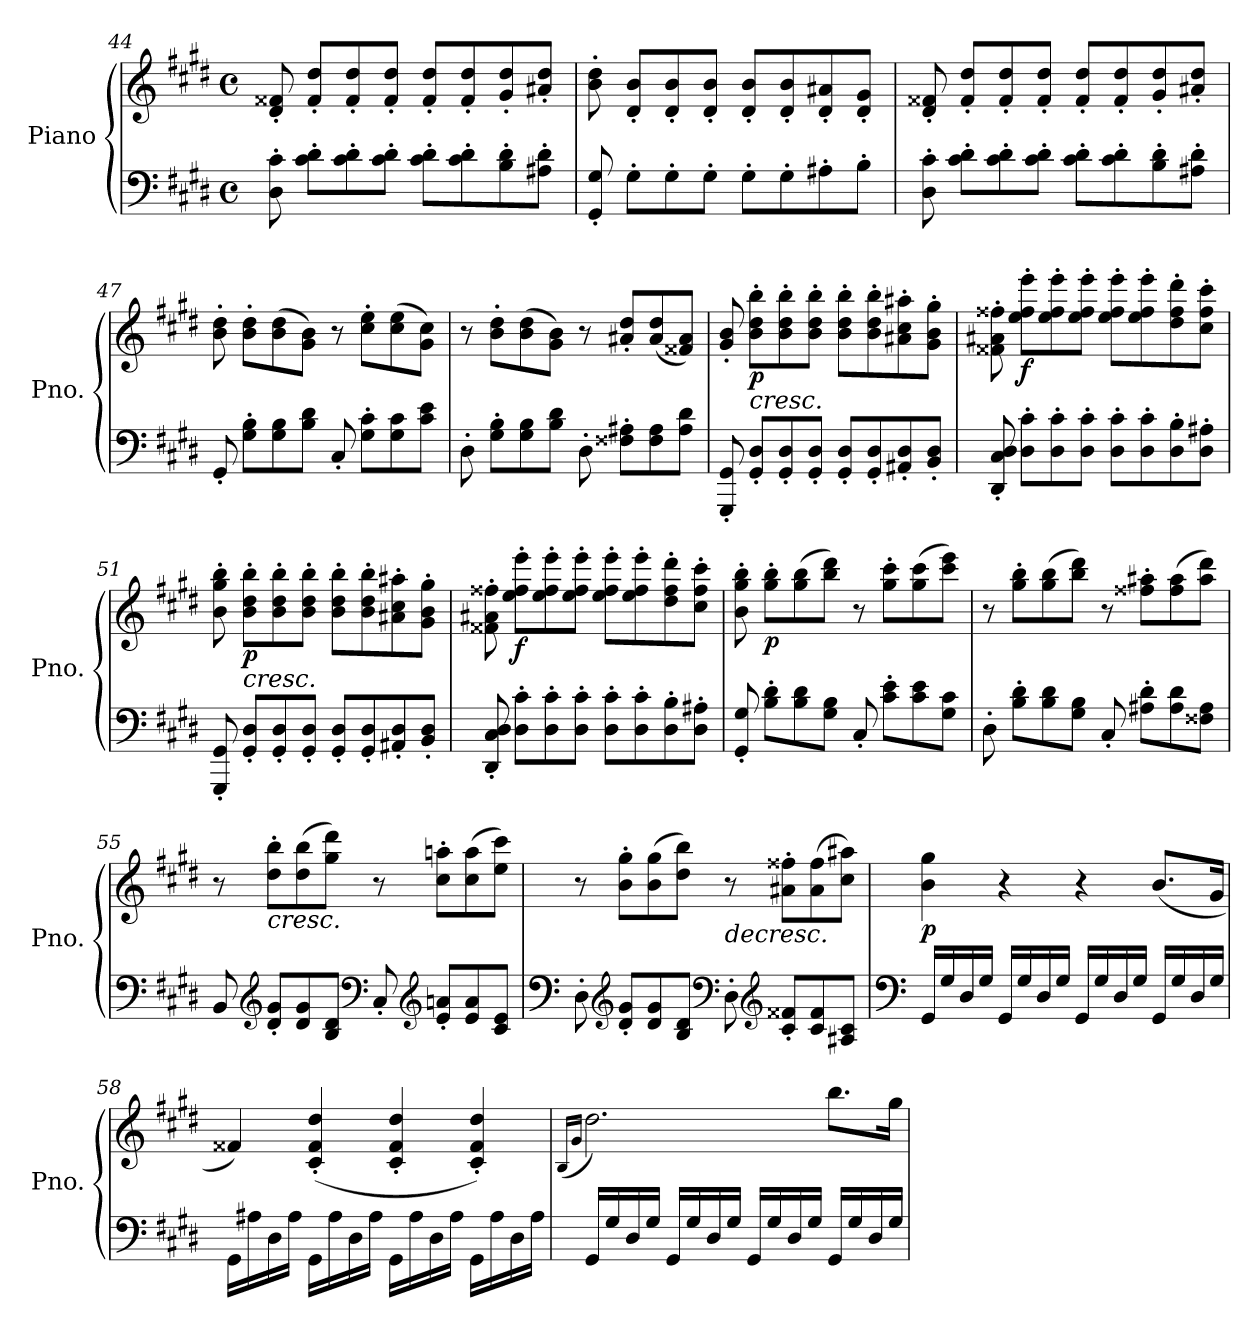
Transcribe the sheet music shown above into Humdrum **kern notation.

**kern	**kern	**dynam
*part1	*part1	*part1
*staff2	*staff1	*staff1/2
*I"Piano	*	*
*I'Pno.	*	*
*clefF4	*clefG2	*
*k[f#c#g#d#]	*k[f#c#g#d#]	*
*M4/4	*M4/4	*
*met(c)	*met(c)	*
=44	=44	=44
8D#\' 8c#\'	8d#/' 8f##X/'	.
8c#\' 8d#\'L	8f##/' 8dd#/'L	.
8c#\' 8d#\'	8f##/' 8dd#/'	.
8c#\' 8d#\'J	8f##/' 8dd#/'J	.
8c#\' 8d#\'L	8f##/' 8dd#/'L	.
8c#\' 8d#\'	8f##/' 8dd#/'	.
8B\' 8d#\'	8g#/' 8dd#/'	.
8A#X\' 8d#\'J	8a#X/' 8dd#/'J	.
!!LO:LB:g=z
=45	=45	=45
8GG#/' 8G#/'	8b\' 8dd#\'	.
8G#'\L	8d#/' 8b/'L	.
8G#'\	8d#/' 8b/'	.
8G#'\J	8d#/' 8b/'J	.
8G#'\L	8d#/' 8b/'L	.
8G#'\	8d#/' 8b/'	.
8A#X'\	8d#/' 8a#X/'	.
8B'\J	8d#/' 8g#/'J	.
=46	=46	=46
8D#\' 8c#\'	8d#/' 8f##X/'	.
8c#\' 8d#\'L	8f##/' 8dd#/'L	.
8c#\' 8d#\'	8f##/' 8dd#/'	.
8c#\' 8d#\'J	8f##/' 8dd#/'J	.
8c#\' 8d#\'L	8f##/' 8dd#/'L	.
8c#\' 8d#\'	8f##/' 8dd#/'	.
8B\' 8d#\'	8g#/' 8dd#/'	.
8A#X\' 8d#\'J	8a#X/' 8dd#/'J	.
=47	=47	=47
8GG#'/	8b\' 8dd#\'	.
8G#\' 8B\'L	8b\' 8dd#\'L	.
8G#\ 8B\	(>8b\ 8dd#\	.
8B\ 8d#\J	8g#\ 8b\J)	.
8C#'/	8r	.
8G#\' 8c#\'L	8cc#\' 8ee\'L	.
8G#\ 8c#\	(>8cc#\ 8ee\	.
8c#\ 8e\J	8g#\ 8cc#\J)	.
=48	=48	=48
8D#'\	8r	.
8G#\' 8B\'L	8b\' 8dd#\'L	.
8G#\ 8B\	(>8b\ 8dd#\	.
8B\ 8d#\J	8g#\ 8b\J)	.
8D#'\	8r	.
8F##X\' 8A#X\'L	8a#X/' 8dd#/'L	.
8F##\ 8A#\	(<8a#/ 8dd#/	.
8A#\ 8d#\J	8f##X/ 8a#/J)	.
!!LO:LB:g=z
=49	=49	=49
8GGG#/' 8GG#/'	8g#/' 8b/'	.
!	!LO:TX:b:i:t=cresc.	!
!	!	!LO:DY:b
8GG#/' 8D#/'L	8b\' 8dd#\' 8bb\'L	p
8GG#/' 8D#/'	8b\' 8dd#\' 8bb\'	.
8GG#/' 8D#/'J	8b\' 8dd#\' 8bb\'J	.
8GG#/' 8D#/'L	8b\' 8dd#\' 8bb\'L	.
8GG#/' 8D#/'	8b\' 8dd#\' 8bb\'	.
8AA#X/' 8D#/'	8a#X\' 8cc#\' 8aa#X\'	.
8BB/' 8D#/'J	8g#\' 8b\' 8gg#\'J	.
=50	=50	=50
8DD#/' 8C#/' 8D#/'	8f##X\' 8a#X\' 8ff##X\'	.
!	!	!LO:DY:b
8D#\' 8c#\'L	8ee\' 8ff##\' 8eee\'L	f
8D#\' 8c#\'	8ee\' 8ff##\' 8eee\'	.
8D#\' 8c#\'J	8ee\' 8ff##\' 8eee\'J	.
8D#\' 8c#\'L	8ee\' 8ff##\' 8eee\'L	.
8D#\' 8c#\'	8ee\' 8ff##\' 8eee\'	.
8D#\' 8B\'	8dd#\' 8ff##\' 8ddd#\'	.
8D#\' 8A#X\'J	8cc#\' 8ff##\' 8ccc#\'J	.
=51	=51	=51
8GGG#/' 8GG#/'	8b\' 8gg#\' 8bb\'	.
!	!LO:TX:b:i:t=cresc.	!
!	!	!LO:DY:b
8GG#/' 8D#/'L	8b\' 8dd#\' 8bb\'L	p
8GG#/' 8D#/'	8b\' 8dd#\' 8bb\'	.
8GG#/' 8D#/'J	8b\' 8dd#\' 8bb\'J	.
8GG#/' 8D#/'L	8b\' 8dd#\' 8bb\'L	.
8GG#/' 8D#/'	8b\' 8dd#\' 8bb\'	.
8AA#X/' 8D#/'	8a#X\' 8cc#\' 8aa#X\'	.
8BB/' 8D#/'J	8g#\' 8b\' 8gg#\'J	.
=52	=52	=52
8DD#/' 8C#/' 8D#/'	8f##X\' 8a#X\' 8ff##X\'	.
!	!	!LO:DY:b
8D#\' 8c#\'L	8ee\' 8ff##\' 8eee\'L	f
8D#\' 8c#\'	8ee\' 8ff##\' 8eee\'	.
8D#\' 8c#\'J	8ee\' 8ff##\' 8eee\'J	.
8D#\' 8c#\'L	8ee\' 8ff##\' 8eee\'L	.
8D#\' 8c#\'	8ee\' 8ff##\' 8eee\'	.
8D#\' 8B\'	8dd#\' 8ff##\' 8ddd#\'	.
8D#\' 8A#X\'J	8cc#\' 8ff##\' 8ccc#\'J	.
!!LO:LB:g=z
=53	=53	=53
8GG#/' 8G#/'	8b\' 8gg#\' 8bb\'	.
!	!	!LO:DY:b
8B\' 8d#\'L	8gg#\' 8bb\'L	p
8B\ 8d#\	(>8gg#\ 8bb\	.
8G#\ 8B\J	8bb\ 8ddd#\J)	.
8C#'/	8r	.
8c#\' 8e\'L	8gg#\' 8ccc#\'L	.
8c#\ 8e\	(>8gg#\ 8ccc#\	.
8G#\ 8c#\J	8ccc#\ 8eee\J)	.
=54	=54	=54
8D#'\	8r	.
8B\' 8d#\'L	8gg#\' 8bb\'L	.
8B\ 8d#\	(>8gg#\ 8bb\	.
8G#\ 8B\J	8bb\ 8ddd#\J)	.
8C#'/	8r	.
8A#X\' 8d#\'L	8ff##X\' 8aa#X\'L	.
8A#\ 8d#\	(>8ff##\ 8aa#\	.
8F##X\ 8A#\J	8aa#\ 8ddd#\J)	.
=55	=55	=55
8BB/	8r	.
*clefG2	*	*
!	!LO:TX:b:i:t=cresc.	!
8d#/' 8g#/'L	8dd#\' 8bb\'L	.
8d#/ 8g#/	(>8dd#\ 8bb\	.
8B/ 8d#/J	8gg#\ 8ddd#\J)	.
*clefF4	*	*
8C#'/	8r	.
*clefG2	*	*
8e/' 8an/'L	8cc#\' 8aan\'L	.
8e/ 8a/	(>8cc#\ 8aa\	.
8c#/ 8e/J	8ee\ 8ccc#\J)	.
=56	=56	=56
*clefF4	*	*
8D#'\	8r	.
*clefG2	*	*
8d#/' 8g#/'L	8b\' 8gg#\'L	.
8d#/ 8g#/	(>8b\ 8gg#\	.
8B/ 8d#/J	8dd#\ 8bb\J)	.
*clefF4	*	*
!	!LO:TX:b:i:t=decresc.	!
8D#'\	8r	.
*clefG2	*	*
8c#/' 8f##X/'L	8a#X\' 8ff##X\'L	.
8c#/ 8f##/	(>8a#\ 8ff##\	.
8A#X/ 8c#/J	8cc#\ 8aa#X\J)	.
!!LO:LB:g=z
=57	=57	=57
*clefF4	*	*
!	!	!LO:DY:b
16GG#/LL	4b\ 4gg#\	p
16G#/	.	.
16D#/	.	.
16G#/JJ	.	.
16GG#/LL	4r	.
16G#/	.	.
16D#/	.	.
16G#/JJ	.	.
16GG#/LL	4r	.
16G#/	.	.
16D#/	.	.
16G#/JJ	.	.
16GG#/LL	(<8.b/L	.
16G#/	.	.
16D#/	.	.
16G#/JJ	16g#/Jk	.
=58	=58	=58
16GG#\LL	4f##X/)	.
16A#X\	.	.
16D#\	.	.
16A#\JJ	.	.
16GG#\LL	(<4c#/' 4f##/' 4dd#/'	.
16A#\	.	.
16D#\	.	.
16A#\JJ	.	.
16GG#\LL	4c#/' 4f##/' 4dd#/'	.
16A#\	.	.
16D#\	.	.
16A#\JJ	.	.
16GG#\LL	4c#/' 4f##/' 4dd#/')	.
16A#\	.	.
16D#\	.	.
16A#\JJ	.	.
=59	=59	=59
.	(<16qB/LL	.
.	16qg#/JJ	.
16GG#/LL	2.dd#\)	.
16G#/	.	.
16D#/	.	.
16G#/JJ	.	.
16GG#/LL	.	.
16G#/	.	.
16D#/	.	.
16G#/JJ	.	.
16GG#/LL	.	.
16G#/	.	.
16D#/	.	.
16G#/JJ	.	.
16GG#/LL	8.bb\L	.
16G#/	.	.
16D#/	.	.
16G#/JJ	16gg#\Jk	.
=	=	=
*-	*-	*-
